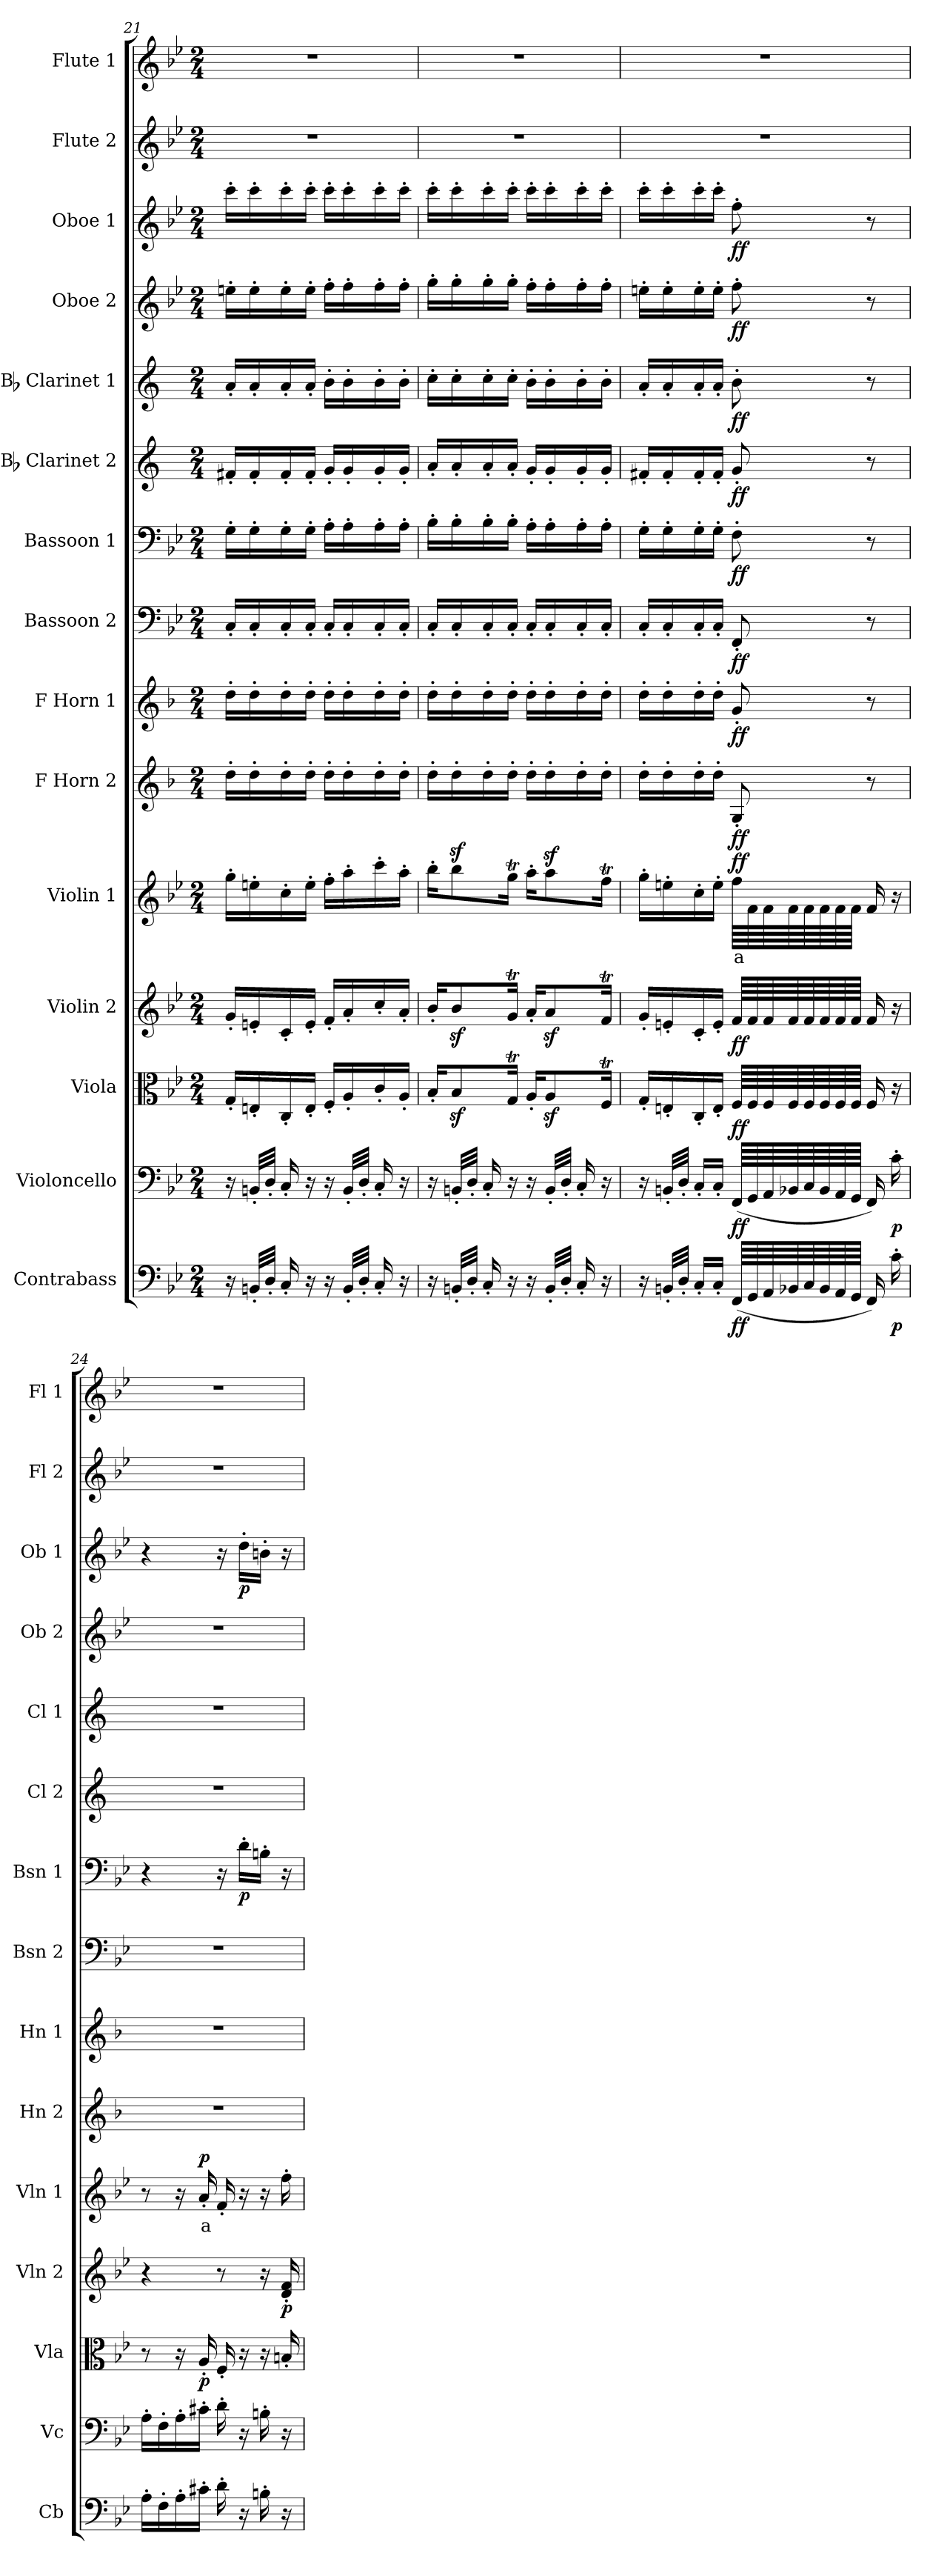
**kern	**dynam	**kern	**dynam	**kern	**dynam	**kern	**dynam	**kern	**text	**dynam	**kern	**dynam	**kern	**dynam	**kern	**dynam	**kern	**dynam	**kern	**dynam	**kern	**dynam	**kern	**dynam	**kern	**dynam	**kern	**kern
*part15	*part15	*part14	*part14	*part13	*part13	*part12	*part12	*part11	*part11	*part11	*part10	*part10	*part9	*part9	*part8	*part8	*part7	*part7	*part6	*part6	*part5	*part5	*part4	*part4	*part3	*part3	*part2	*part1
*staff15	*staff15	*staff14	*staff14	*staff13	*staff13	*staff12	*staff12	*staff11	*staff11	*staff11	*staff10	*staff10	*staff9	*staff9	*staff8	*staff8	*staff7	*staff7	*staff6	*staff6	*staff5	*staff5	*staff4	*staff4	*staff3	*staff3	*staff2	*staff1
*I"Contrabass	*	*I"Violoncello	*	*I"Viola	*	*I"Violin 2	*	*I"Violin 1	*	*	*I"F Horn 2	*	*I"F Horn 1	*	*I"Bassoon 2	*	*I"Bassoon 1	*	*I"Bb Clarinet 2	*	*I"Bb Clarinet 1	*	*I"Oboe 2	*	*I"Oboe 1	*	*I"Flute 2	*I"Flute 1
*I'Cb	*	*I'Vc	*	*I'Vla	*	*I'Vln 2	*	*I'Vln 1	*	*	*I'Hn 2	*	*I'Hn 1	*	*I'Bsn 2	*	*I'Bsn 1	*	*I'Cl 2	*	*I'Cl 1	*	*I'Ob 2	*	*I'Ob 1	*	*I'Fl 2	*I'Fl 1
!!LO:PB:g=z
*clefF4	*	*clefF4	*	*clefC3	*	*clefG2	*	*clefG2	*	*	*clefG2	*	*clefG2	*	*clefF4	*	*clefF4	*	*clefG2	*	*clefG2	*	*clefG2	*	*clefG2	*	*clefG2	*clefG2
*ITrd7c12	*	*	*	*	*	*	*	*	*	*	*ITrd4c7	*	*ITrd4c7	*	*	*	*	*	*ITrd1c2	*	*ITrd1c2	*	*	*	*	*	*	*
*k[b-e-]	*	*k[b-e-]	*	*k[b-e-]	*	*k[b-e-]	*	*k[b-e-]	*	*	*k[b-e-]	*	*k[b-e-]	*	*k[b-e-]	*	*k[b-e-]	*	*k[b-e-]	*	*k[b-e-]	*	*k[b-e-]	*	*k[b-e-]	*	*k[b-e-]	*k[b-e-]
*M2/4	*	*M2/4	*	*M2/4	*	*M2/4	*	*M2/4	*	*	*M2/4	*	*M2/4	*	*M2/4	*	*M2/4	*	*M2/4	*	*M2/4	*	*M2/4	*	*M2/4	*	*M2/4	*M2/4
=21	=21	=21	=21	=21	=21	=21	=21	=21	=21	=21	=21	=21	=21	=21	=21	=21	=21	=21	=21	=21	=21	=21	=21	=21	=21	=21	=21	=21
16r	.	16r	.	16G'/LL	.	16g'/LL	.	16gg'\LL	.	.	16g'\LL	.	16g'\LL	.	16C'/LL	.	16G'\LL	.	16en'/LL	.	16g'/LL	.	16een'\LL	.	16ccc'\LL	.	2r	2r
32BBBn'/LLL	.	32BBn'/LLL	.	16En'/	.	16en'/	.	16een'\	.	.	16g'\	.	16g'\	.	16C'/	.	16G'\	.	16e'/	.	16g'/	.	16ee'\	.	16ccc'\	.	.	.
32DD'/JJJ	.	32D'/JJJ	.	.	.	.	.	.	.	.	.	.	.	.	.	.	.	.	.	.	.	.	.	.	.	.	.	.
16CC'/	.	16C'/	.	16C'/	.	16c'/	.	16cc'\	.	.	16g'\	.	16g'\	.	16C'/	.	16G'\	.	16e'/	.	16g'/	.	16ee'\	.	16ccc'\	.	.	.
16r	.	16r	.	16E'/JJ	.	16e'/JJ	.	16ee'\JJ	.	.	16g'\JJ	.	16g'\JJ	.	16C'/JJ	.	16G'\JJ	.	16e'/JJ	.	16g'/JJ	.	16ee'\JJ	.	16ccc'\JJ	.	.	.
16r	.	16r	.	16F'/LL	.	16f'/LL	.	16ff'\LL	.	.	16g'\LL	.	16g'\LL	.	16C'/LL	.	16A'\LL	.	16f'/LL	.	16a'\LL	.	16ff'\LL	.	16ccc'\LL	.	.	.
32BBB'/LLL	.	32BB'/LLL	.	16A'/	.	16a'/	.	16aa'\	.	.	16g'\	.	16g'\	.	16C'/	.	16A'\	.	16f'/	.	16a'\	.	16ff'\	.	16ccc'\	.	.	.
32DD'/JJJ	.	32D'/JJJ	.	.	.	.	.	.	.	.	.	.	.	.	.	.	.	.	.	.	.	.	.	.	.	.	.	.
16CC'/	.	16C'/	.	16c'/	.	16cc'/	.	16ccc'\	.	.	16g'\	.	16g'\	.	16C'/	.	16A'\	.	16f'/	.	16a'\	.	16ff'\	.	16ccc'\	.	.	.
16r	.	16r	.	16A'/JJ	.	16a'/JJ	.	16aa'\JJ	.	.	16g'\JJ	.	16g'\JJ	.	16C'/JJ	.	16A'\JJ	.	16f'/JJ	.	16a'\JJ	.	16ff'\JJ	.	16ccc'\JJ	.	.	.
=22	=22	=22	=22	=22	=22	=22	=22	=22	=22	=22	=22	=22	=22	=22	=22	=22	=22	=22	=22	=22	=22	=22	=22	=22	=22	=22	=22	=22
16r	.	16r	.	16B-'/KL	.	16b-'/KL	.	16bb-'\KL	.	.	16g'\LL	.	16g'\LL	.	16C'/LL	.	16B-'\LL	.	16g'/LL	.	16b-'\LL	.	16gg'\LL	.	16ccc'\LL	.	2r	2r
32BBBn'/LLL	.	32BBn'/LLL	.	8B-z</	.	8b-z</	.	8bb-z<\	.	.	16g'\	.	16g'\	.	16C'/	.	16B-'\	.	16g'/	.	16b-'\	.	16gg'\	.	16ccc'\	.	.	.
32DD'/JJJ	.	32D'/JJJ	.	.	.	.	.	.	.	.	.	.	.	.	.	.	.	.	.	.	.	.	.	.	.	.	.	.
16CC'/	.	16C'/	.	.	.	.	.	.	.	.	16g'\	.	16g'\	.	16C'/	.	16B-'\	.	16g'/	.	16b-'\	.	16gg'\	.	16ccc'\	.	.	.
16r	.	16r	.	16GT/Jk	.	16gT/Jk	.	16ggT\Jk	.	.	16g'\JJ	.	16g'\JJ	.	16C'/JJ	.	16B-'\JJ	.	16g'/JJ	.	16b-'\JJ	.	16gg'\JJ	.	16ccc'\JJ	.	.	.
16r	.	16r	.	16A'/KL	.	16a'/KL	.	16aa'\KL	.	.	16g'\LL	.	16g'\LL	.	16C'/LL	.	16A'\LL	.	16f'/LL	.	16a'\LL	.	16ff'\LL	.	16ccc'\LL	.	.	.
32BBB'/LLL	.	32BB'/LLL	.	8Az</	.	8az</	.	8aaz<\	.	.	16g'\	.	16g'\	.	16C'/	.	16A'\	.	16f'/	.	16a'\	.	16ff'\	.	16ccc'\	.	.	.
32DD'/JJJ	.	32D'/JJJ	.	.	.	.	.	.	.	.	.	.	.	.	.	.	.	.	.	.	.	.	.	.	.	.	.	.
16CC'/	.	16C'/	.	.	.	.	.	.	.	.	16g'\	.	16g'\	.	16C'/	.	16A'\	.	16f'/	.	16a'\	.	16ff'\	.	16ccc'\	.	.	.
16r	.	16r	.	16FT/Jk	.	16fT/Jk	.	16ffT\Jk	.	.	16g'\JJ	.	16g'\JJ	.	16C'/JJ	.	16A'\JJ	.	16f'/JJ	.	16a'\JJ	.	16ff'\JJ	.	16ccc'\JJ	.	.	.
=23	=23	=23	=23	=23	=23	=23	=23	=23	=23	=23	=23	=23	=23	=23	=23	=23	=23	=23	=23	=23	=23	=23	=23	=23	=23	=23	=23	=23
16r	.	16r	.	16G'/LL	.	16g'/LL	.	16gg'\LL	.	.	16g'\LL	.	16g'\LL	.	16C'/LL	.	16G'\LL	.	16en'/LL	.	16g'/LL	.	16een'\LL	.	16ccc'\LL	.	2r	2r
32BBBn'/LLL	.	32BBn'/LLL	.	16En'/	.	16en'/	.	16een'\	.	.	16g'\	.	16g'\	.	16C'/	.	16G'\	.	16e'/	.	16g'/	.	16ee'\	.	16ccc'\	.	.	.
32DD'/JJJ	.	32D'/JJJ	.	.	.	.	.	.	.	.	.	.	.	.	.	.	.	.	.	.	.	.	.	.	.	.	.	.
16CC'/LL	.	16C'/LL	.	16C'/	.	16c'/	.	16cc'\	.	.	16g'\	.	16g'\	.	16C'/	.	16G'\	.	16e'/	.	16g'/	.	16ee'\	.	16ccc'\	.	.	.
16CC'/JJ	.	16C'/JJ	.	16E'/JJ	.	16e'/JJ	.	16ee'\JJ	.	.	16g'\JJ	.	16g'\JJ	.	16C'/JJ	.	16G'\JJ	.	16e'/JJ	.	16g'/JJ	.	16ee'\JJ	.	16ccc'\JJ	.	.	.
!	!LO:DY:b	!	!LO:DY:b	!	!LO:DY:b	!	!LO:DY:b	!	!LO:LY:b:color=#FF0000	!LO:DY:b	!	!LO:DY:b	!	!LO:DY:b	!	!LO:DY:b	!	!LO:DY:b	!	!LO:DY:b	!	!LO:DY:b	!	!LO:DY:b	!	!LO:DY:b	!	!
(64FFF/LLLL	ff	(64FF/LLLL	ff	64F/LLLL	ff	64f/LLLL	ff	64ff\LLLL	a	ff	8C'/	ff	8c'/	ff	8FF'/	ff	8F'\	ff	8f'/	ff	8a'\	ff	8ff'\	ff	8ff'\	ff	.	.
64GGG/	.	64GG/	.	64F/	.	64f/	.	64f\	.	.	.	.	.	.	.	.	.	.	.	.	.	.	.	.	.	.	.	.
64AAA/	.	64AA/	.	64F/	.	64f/	.	64f\	.	.	.	.	.	.	.	.	.	.	.	.	.	.	.	.	.	.	.	.
64BBB-X/	.	64BB-X/	.	64F/	.	64f/	.	64f\	.	.	.	.	.	.	.	.	.	.	.	.	.	.	.	.	.	.	.	.
64CC/	.	64C/	.	64F/	.	64f/	.	64f\	.	.	.	.	.	.	.	.	.	.	.	.	.	.	.	.	.	.	.	.
64BBB-/	.	64BB-/	.	64F/	.	64f/	.	64f\	.	.	.	.	.	.	.	.	.	.	.	.	.	.	.	.	.	.	.	.
64AAA/	.	64AA/	.	64F/	.	64f/	.	64f\	.	.	.	.	.	.	.	.	.	.	.	.	.	.	.	.	.	.	.	.
64GGG/JJJJ	.	64GG/JJJJ	.	64F/JJJJ	.	64f/JJJJ	.	64f\JJJJ	.	.	.	.	.	.	.	.	.	.	.	.	.	.	.	.	.	.	.	.
16FFF/)	.	16FF/)	.	16F/	.	16f/	.	16f/	.	.	8r	.	8r	.	8r	.	8r	.	8r	.	8r	.	8r	.	8r	.	.	.
!	!LO:DY:b	!	!LO:DY:b	!	!	!	!	!	!	!	!	!	!	!	!	!	!	!	!	!	!	!	!	!	!	!	!	!
16C'\	p	16c'\	p	16r	.	16r	.	16r	.	.	.	.	.	.	.	.	.	.	.	.	.	.	.	.	.	.	.	.
=24	=24	=24	=24	=24	=24	=24	=24	=24	=24	=24	=24	=24	=24	=24	=24	=24	=24	=24	=24	=24	=24	=24	=24	=24	=24	=24	=24	=24
16AA'\LL	.	16A'\LL	.	8r	.	4r	.	8r	.	.	2r	.	2r	.	2r	.	4r	.	2r	.	2r	.	2r	.	4r	.	2r	2r
16FF'\	.	16F'\	.	.	.	.	.	.	.	.	.	.	.	.	.	.	.	.	.	.	.	.	.	.	.	.	.	.
16AA'\	.	16A'\	.	16r	.	.	.	16r	.	.	.	.	.	.	.	.	.	.	.	.	.	.	.	.	.	.	.	.
!	!	!	!	!	!LO:DY:b	!	!	!	!LO:LY:b:color=#FF0000	!LO:DY:b	!	!	!	!	!	!	!	!	!	!	!	!	!	!	!	!	!	!
16C#X'\JJ	.	16c#X'\JJ	.	16A'/	p	.	.	16a'/	a	p	.	.	.	.	.	.	.	.	.	.	.	.	.	.	.	.	.	.
16D'\	.	16d'\	.	16F'/	.	8r	.	16f'/	.	.	.	.	.	.	.	.	16r	.	.	.	.	.	.	.	16r	.	.	.
!	!	!	!	!	!	!	!	!	!	!	!	!	!	!	!	!	!	!LO:DY:b	!	!	!	!	!	!	!	!LO:DY:b	!	!
16r	.	16r	.	16r	.	.	.	16r	.	.	.	.	.	.	.	.	16d'\LL	p	.	.	.	.	.	.	16dd'\LL	p	.	.
16BBn'\	.	16Bn'\	.	16r	.	16r	.	16r	.	.	.	.	.	.	.	.	16Bn'\JJ	.	.	.	.	.	.	.	16bn'\JJ	.	.	.
!	!	!	!	!	!	!	!LO:DY:b	!	!	!	!	!	!	!	!	!	!	!	!	!	!	!	!	!	!	!	!	!
16r	.	16r	.	16Bn'/	.	16d/' 16f/'	p	16ff'\	.	.	.	.	.	.	.	.	16r	.	.	.	.	.	.	.	16r	.	.	.
=	=	=	=	=	=	=	=	=	=	=	=	=	=	=	=	=	=	=	=	=	=	=	=	=	=	=	=	=
*-	*-	*-	*-	*-	*-	*-	*-	*-	*-	*-	*-	*-	*-	*-	*-	*-	*-	*-	*-	*-	*-	*-	*-	*-	*-	*-	*-	*-
